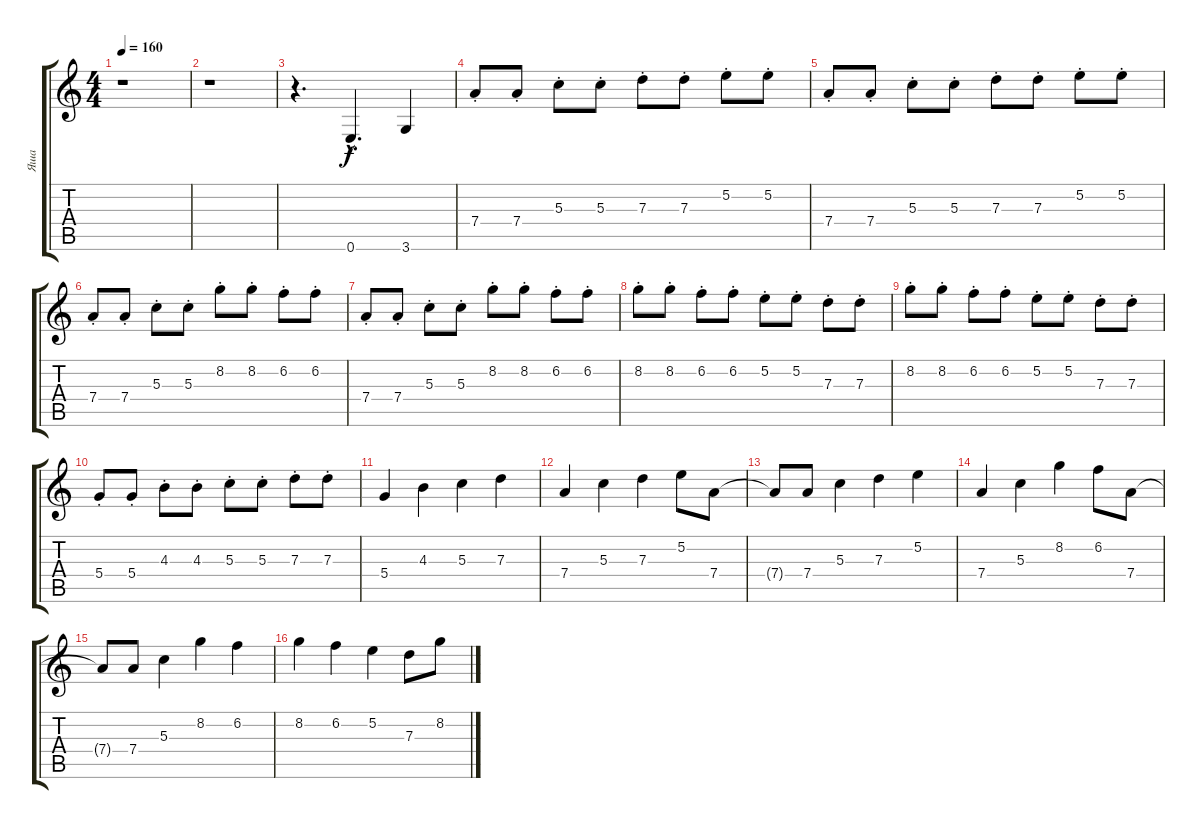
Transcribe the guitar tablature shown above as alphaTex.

\track ("Яша" "Яша") {instrument distortionguitar}
\staff {score tabs}
\tuning (E4 B3 G3 D3 A2 E2) {hide}
\ts (4 4)
\tempo 160
\clef g2
\ks c
r.1{dy f} |
r.1 |
r.4{d} 0.6{hac}.4{d} 3.6.4 |
7.4{st}.8 7.4{st}.8 5.3{st}.8 5.3{st}.8 7.3{st}.8 7.3{st}.8 5.2{st}.8 5.2{st}.8 |
7.4{st}.8 7.4{st}.8 5.3{st}.8 5.3{st}.8 7.3{st}.8 7.3{st}.8 5.2{st}.8 5.2{st}.8 |
7.4{st}.8 7.4{st}.8 5.3{st}.8 5.3{st}.8 8.2{st}.8 8.2{st}.8 6.2{st}.8 6.2{st}.8 |
7.4{st}.8 7.4{st}.8 5.3{st}.8 5.3{st}.8 8.2{st}.8 8.2{st}.8 6.2{st}.8 6.2{st}.8 |
8.2{st}.8 8.2{st}.8 6.2{st}.8 6.2{st}.8 5.2{st}.8 5.2{st}.8 7.3{st}.8 7.3{st}.8 |
8.2{st}.8 8.2{st}.8 6.2{st}.8 6.2{st}.8 5.2{st}.8 5.2{st}.8 7.3{st}.8 7.3{st}.8 |
5.4{st}.8 5.4{st}.8 4.3{st}.8 4.3{st}.8 5.3{st}.8 5.3{st}.8 7.3{st}.8 7.3{st}.8 |
5.4.4 4.3.4 5.3.4 7.3.4 |
7.4.4 5.3.4 7.3.4 5.2.8 7.4.8 |
7.4{t}.8 7.4.8 5.3.4 7.3.4 5.2.4 |
7.4.4 5.3.4 8.2.4 6.2.8 7.4.8 |
7.4{t}.8 7.4.8 5.3.4 8.2.4 6.2.4 |
8.2.4 6.2.4 5.2.4 7.3.8 8.2.8
